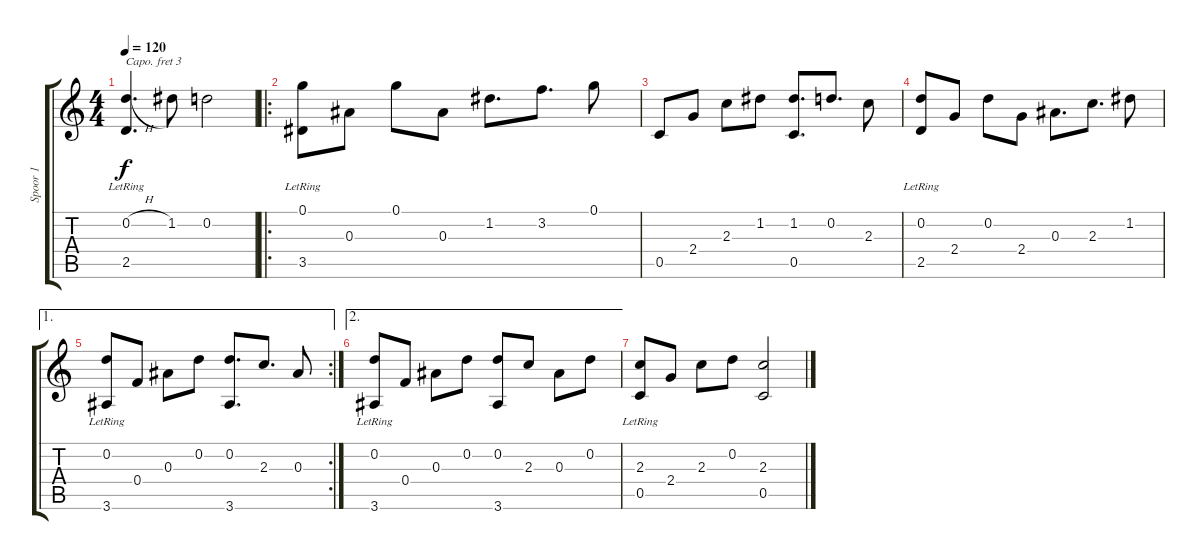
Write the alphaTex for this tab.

\track ("Spoor 1" "Spoor 1") {instrument acousticguitarsteel}
\staff {score tabs}
\capo 3
\tuning (E4 B3 G3 D3 A2 E2) {hide}
\ts (4 4)
\tempo 120
\clef g2
\ks c
(0.2{h lr} 2.5).4{d dy f} 1.2.8 0.2.2 |
\ro
(0.1 3.5{lr}).8 0.3.8 0.1.8 0.3.8 1.2.8{d} 3.2.8{d} 0.1.8 |
0.5.8 2.4.8 2.3.8 1.2.8 (1.2 0.5).8{d} 0.2.8{d} 2.3.8 |
(0.2{lr} 2.5).8 2.4.8 0.2.8 2.4.8 0.3.8{d} 2.3.8{d} 1.2.8 |
\ae 1
\rc 2
(0.2{lr} 3.6).8 0.4.8 0.3.8 0.2.8 (0.2 3.6).8{d} 2.3.8{d} 0.3.8 |
\ae 2
(0.2{lr} 3.6).8 0.4.8 0.3.8 0.2.8 (0.2 3.6).8 2.3.8 0.3.8 0.2.8 |
(2.3{lr} 0.5).8 2.4.8 2.3.8 0.2.8 (2.3 0.5).2
